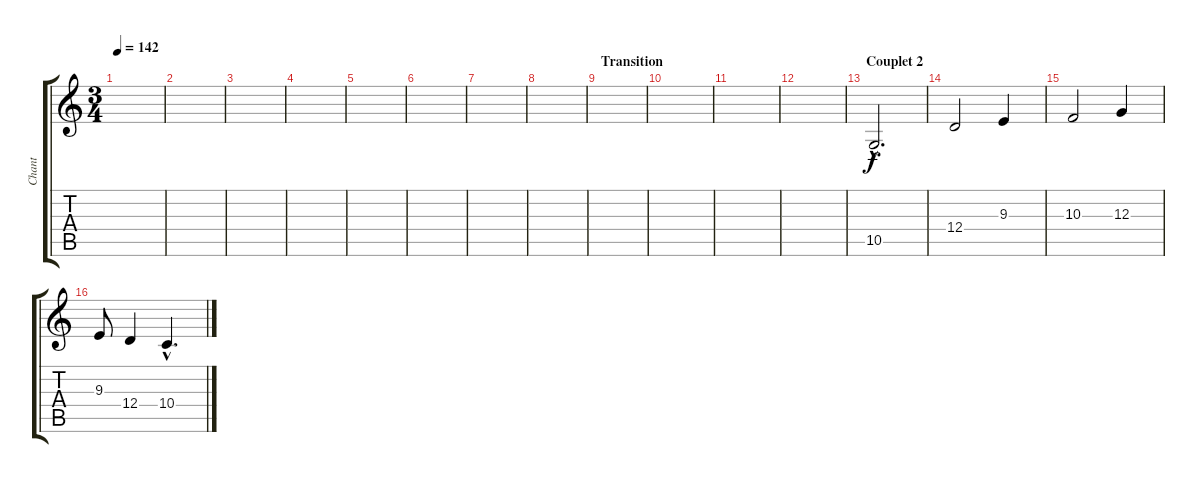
\track ("Chant" "Chant") {instrument synthvoice}
\staff {score tabs}
\tuning (E4 B3 G3 D3 A2 E2) {hide}
\ts (3 4)
\tempo 142
\clef g2
\ks c
|
|
|
|
|
|
|
|
\section ("" "Transition")
|
|
|
|
\section ("" "Couplet 2")
10.5{hac}.2{d} |
12.4.2 9.3.4 |
10.3.2 12.3.4 |
9.3.8 12.4.4 10.4{hac}.4{d}
